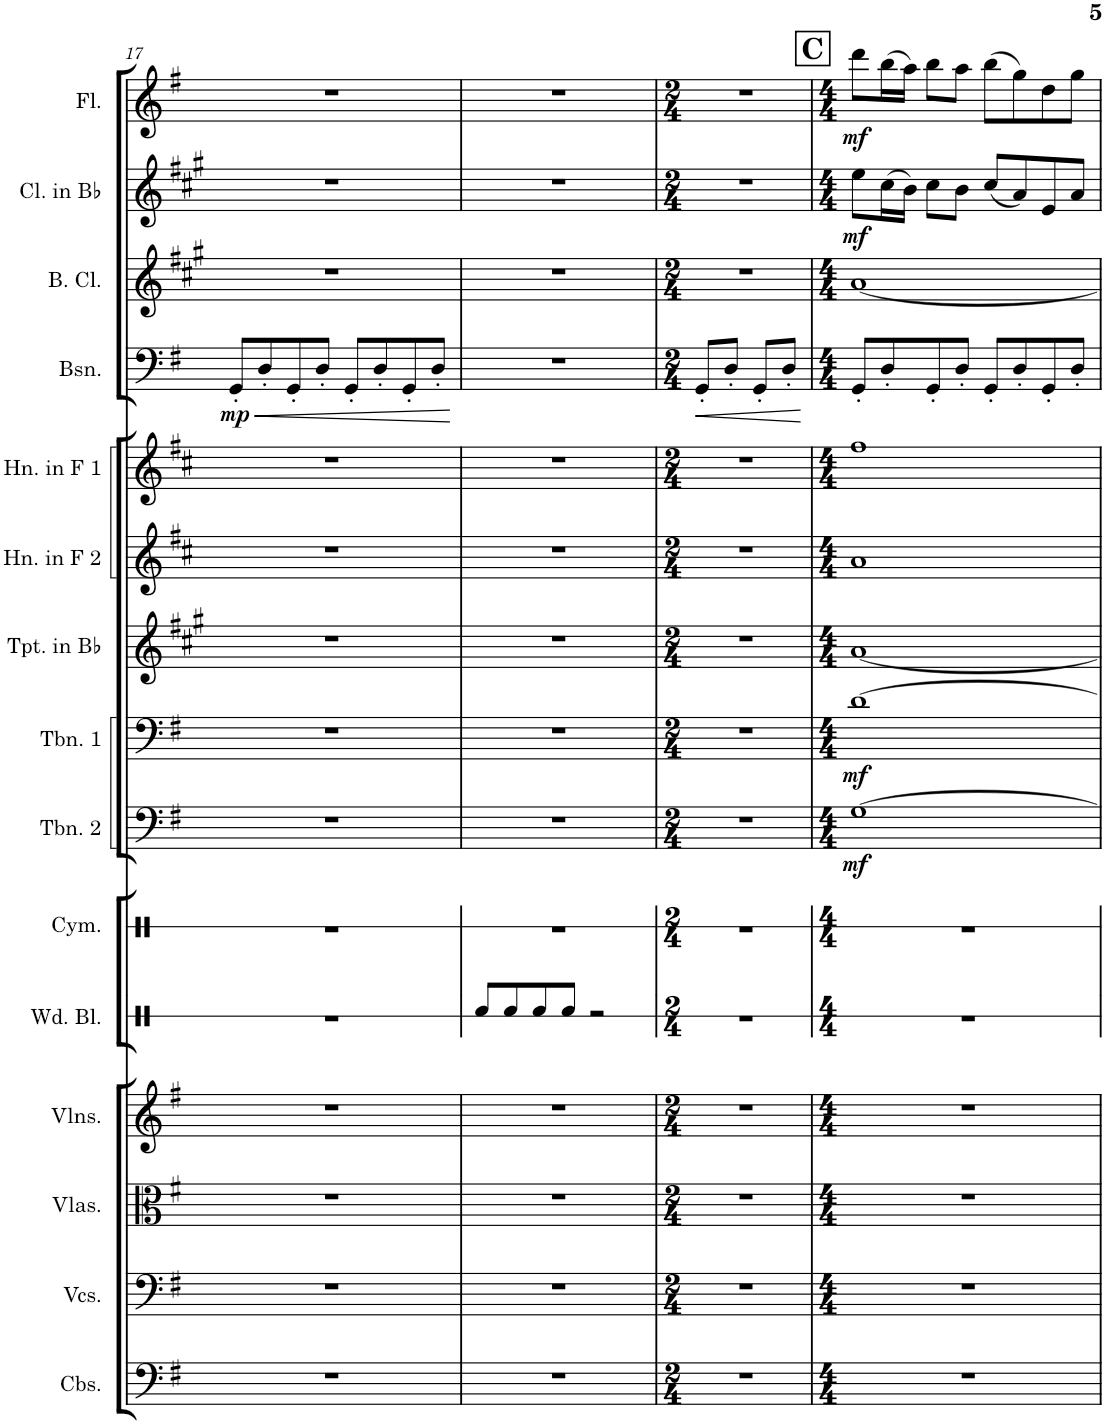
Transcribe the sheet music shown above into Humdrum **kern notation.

**kern	**kern	**kern	**kern	**kern	**kern	**kern	**dynam	**kern	**dynam	**kern	**kern	**kern	**kern	**dynam	**kern	**kern	**dynam	**kern	**dynam
*part15	*part14	*part13	*part12	*part11	*part10	*part9	*part9	*part8	*part8	*part7	*part6	*part5	*part4	*part4	*part3	*part2	*part2	*part1	*part1
*staff15	*staff14	*staff13	*staff12	*staff11	*staff10	*staff9	*staff9	*staff8	*staff8	*staff7	*staff6	*staff5	*staff4	*staff4	*staff3	*staff2	*staff2	*staff1	*staff1
*I"Contrabasses	*I"Violoncellos	*I"Violas	*I"Violins	*I"Wood Blocks	*I"Cymbals	*I"Trombone 2	*	*I"Trombone 1	*	*I"Trumpet in Bb	*I"Horn in F 2	*I"Horn in F 1	*I"Bassoon	*	*I"Bass Clarinet	*I"Clarinet in Bb	*	*I"Flute	*
*I'Cbs.	*I'Vcs.	*I'Vlas.	*I'Vlns.	*I'Wd. Bl.	*I'Cym.	*I'Tbn. 2	*	*I'Tbn. 1	*	*I'Tpt. in Bb	*I'Hn. in F 2	*I'Hn. in F 1	*I'Bsn.	*	*I'B. Cl.	*I'Cl. in Bb	*	*I'Fl.	*
!!LO:PB:g=z
*clefF4	*clefF4	*clefC3	*clefG2	*clefX	*clefX	*clefF4	*	*clefF4	*	*clefG2	*clefG2	*clefG2	*clefF4	*	*clefG2	*clefG2	*	*clefG2	*
*Trd7c12	*	*	*	*	*	*	*	*	*	*Trd1c2	*Trd4c7	*Trd4c7	*	*	*Trd8c14	*Trd1c2	*	*	*
*k[f#]	*k[f#]	*k[f#]	*k[f#]	*k[]	*k[]	*k[f#]	*	*k[f#]	*	*k[f#c#g#]	*k[f#c#]	*k[f#c#]	*k[f#]	*	*k[f#c#g#]	*k[f#c#g#]	*	*k[f#]	*
*M4/4	*M4/4	*M4/4	*M4/4	*M4/4	*M4/4	*M4/4	*	*M4/4	*	*M4/4	*M4/4	*M4/4	*M4/4	*	*M4/4	*M4/4	*	*M4/4	*
=17	=17	=17	=17	=17	=17	=17	=17	=17	=17	=17	=17	=17	=17	=17	=17	=17	=17	=17	=17
!	!	!	!	!	!	!	!	!	!	!	!	!	!	!LO:HP:b	!	!	!	!	!
!	!	!	!	!	!	!	!	!	!	!	!	!	!	!LO:DY:n=1:b	!	!	!	!	!
1r	1r	1r	1r	1r	1r	1r	.	1r	.	1r	1r	1r	8GG'/L	< mp	1r	1r	.	1r	.
.	.	.	.	.	.	.	.	.	.	.	.	.	8D'/	.	.	.	.	.	.
.	.	.	.	.	.	.	.	.	.	.	.	.	8GG'/	.	.	.	.	.	.
.	.	.	.	.	.	.	.	.	.	.	.	.	8D'/J	.	.	.	.	.	.
.	.	.	.	.	.	.	.	.	.	.	.	.	8GG'/L	.	.	.	.	.	.
.	.	.	.	.	.	.	.	.	.	.	.	.	8D'/	.	.	.	.	.	.
.	.	.	.	.	.	.	.	.	.	.	.	.	8GG'/	.	.	.	.	.	.
.	.	.	.	.	.	.	.	.	.	.	.	.	8D'/J	.	.	.	.	.	.
.	.	.	.	.	.	.	.	.	.	.	.	.	.	[	.	.	.	.	.
=18	=18	=18	=18	=18	=18	=18	=18	=18	=18	=18	=18	=18	=18	=18	=18	=18	=18	=18	=18
1r	1r	1r	1r	8Rf/L	1r	1r	.	1r	.	1r	1r	1r	1r	.	1r	1r	.	1r	.
.	.	.	.	8Rf/	.	.	.	.	.	.	.	.	.	.	.	.	.	.	.
.	.	.	.	8Rf/	.	.	.	.	.	.	.	.	.	.	.	.	.	.	.
.	.	.	.	8Rf/J	.	.	.	.	.	.	.	.	.	.	.	.	.	.	.
.	.	.	.	2r	.	.	.	.	.	.	.	.	.	.	.	.	.	.	.
=19	=19	=19	=19	=19	=19	=19	=19	=19	=19	=19	=19	=19	=19	=19	=19	=19	=19	=19	=19
*M2/4	*M2/4	*M2/4	*M2/4	*M2/4	*M2/4	*M2/4	*	*M2/4	*	*M2/4	*M2/4	*M2/4	*M2/4	*	*M2/4	*M2/4	*	*M2/4	*
!	!	!	!	!	!	!	!	!	!	!	!	!	!	!LO:HP:b	!	!	!	!	!
2r	2r	2r	2r	2r	2r	2r	.	2r	.	2r	2r	2r	8GG'/L	<	2r	2r	.	2r	.
.	.	.	.	.	.	.	.	.	.	.	.	.	8D'/J	.	.	.	.	.	.
.	.	.	.	.	.	.	.	.	.	.	.	.	8GG'/L	.	.	.	.	.	.
.	.	.	.	.	.	.	.	.	.	.	.	.	8D'/J	.	.	.	.	.	.
.	.	.	.	.	.	.	.	.	.	.	.	.	.	[	.	.	.	.	.
!!LO:REH:place=s1:a:B:cj:fs=14:t=C
=20	=20	=20	=20	=20	=20	=20	=20	=20	=20	=20	=20	=20	=20	=20	=20	=20	=20	=20	=20
*M4/4	*M4/4	*M4/4	*M4/4	*M4/4	*M4/4	*M4/4	*	*M4/4	*	*M4/4	*M4/4	*M4/4	*M4/4	*	*M4/4	*M4/4	*	*M4/4	*
!	!	!	!	!	!	!	!LO:DY:b	!	!LO:DY:b	!	!	!	!	!	!	!	!LO:DY:b	!	!LO:DY:b
1r	1r	1r	1r	1r	1r	[1G	mf	[1d	mf	[1a	1a	1ff#	8GG'/L	.	[1a	8ee\L	mf	8ddd\L	mf
.	.	.	.	.	.	.	.	.	.	.	.	.	8D'/	.	.	(16cc#\L	.	(16bb\L	.
.	.	.	.	.	.	.	.	.	.	.	.	.	.	.	.	16b\JJ)	.	16aa\JJ)	.
.	.	.	.	.	.	.	.	.	.	.	.	.	8GG'/	.	.	8cc#\L	.	8bb\L	.
.	.	.	.	.	.	.	.	.	.	.	.	.	8D'/J	.	.	8b\J	.	8aa\J	.
.	.	.	.	.	.	.	.	.	.	.	.	.	8GG'/L	.	.	(8cc#/L	.	(8bb\L	.
.	.	.	.	.	.	.	.	.	.	.	.	.	8D'/	.	.	8a/)	.	8gg\)	.
.	.	.	.	.	.	.	.	.	.	.	.	.	8GG'/	.	.	8e/	.	8dd\	.
.	.	.	.	.	.	.	.	.	.	.	.	.	8D'/J	.	.	8a/J	.	8gg\J	.
=	=	=	=	=	=	=	=	=	=	=	=	=	=	=	=	=	=	=	=
*-	*-	*-	*-	*-	*-	*-	*-	*-	*-	*-	*-	*-	*-	*-	*-	*-	*-	*-	*-
